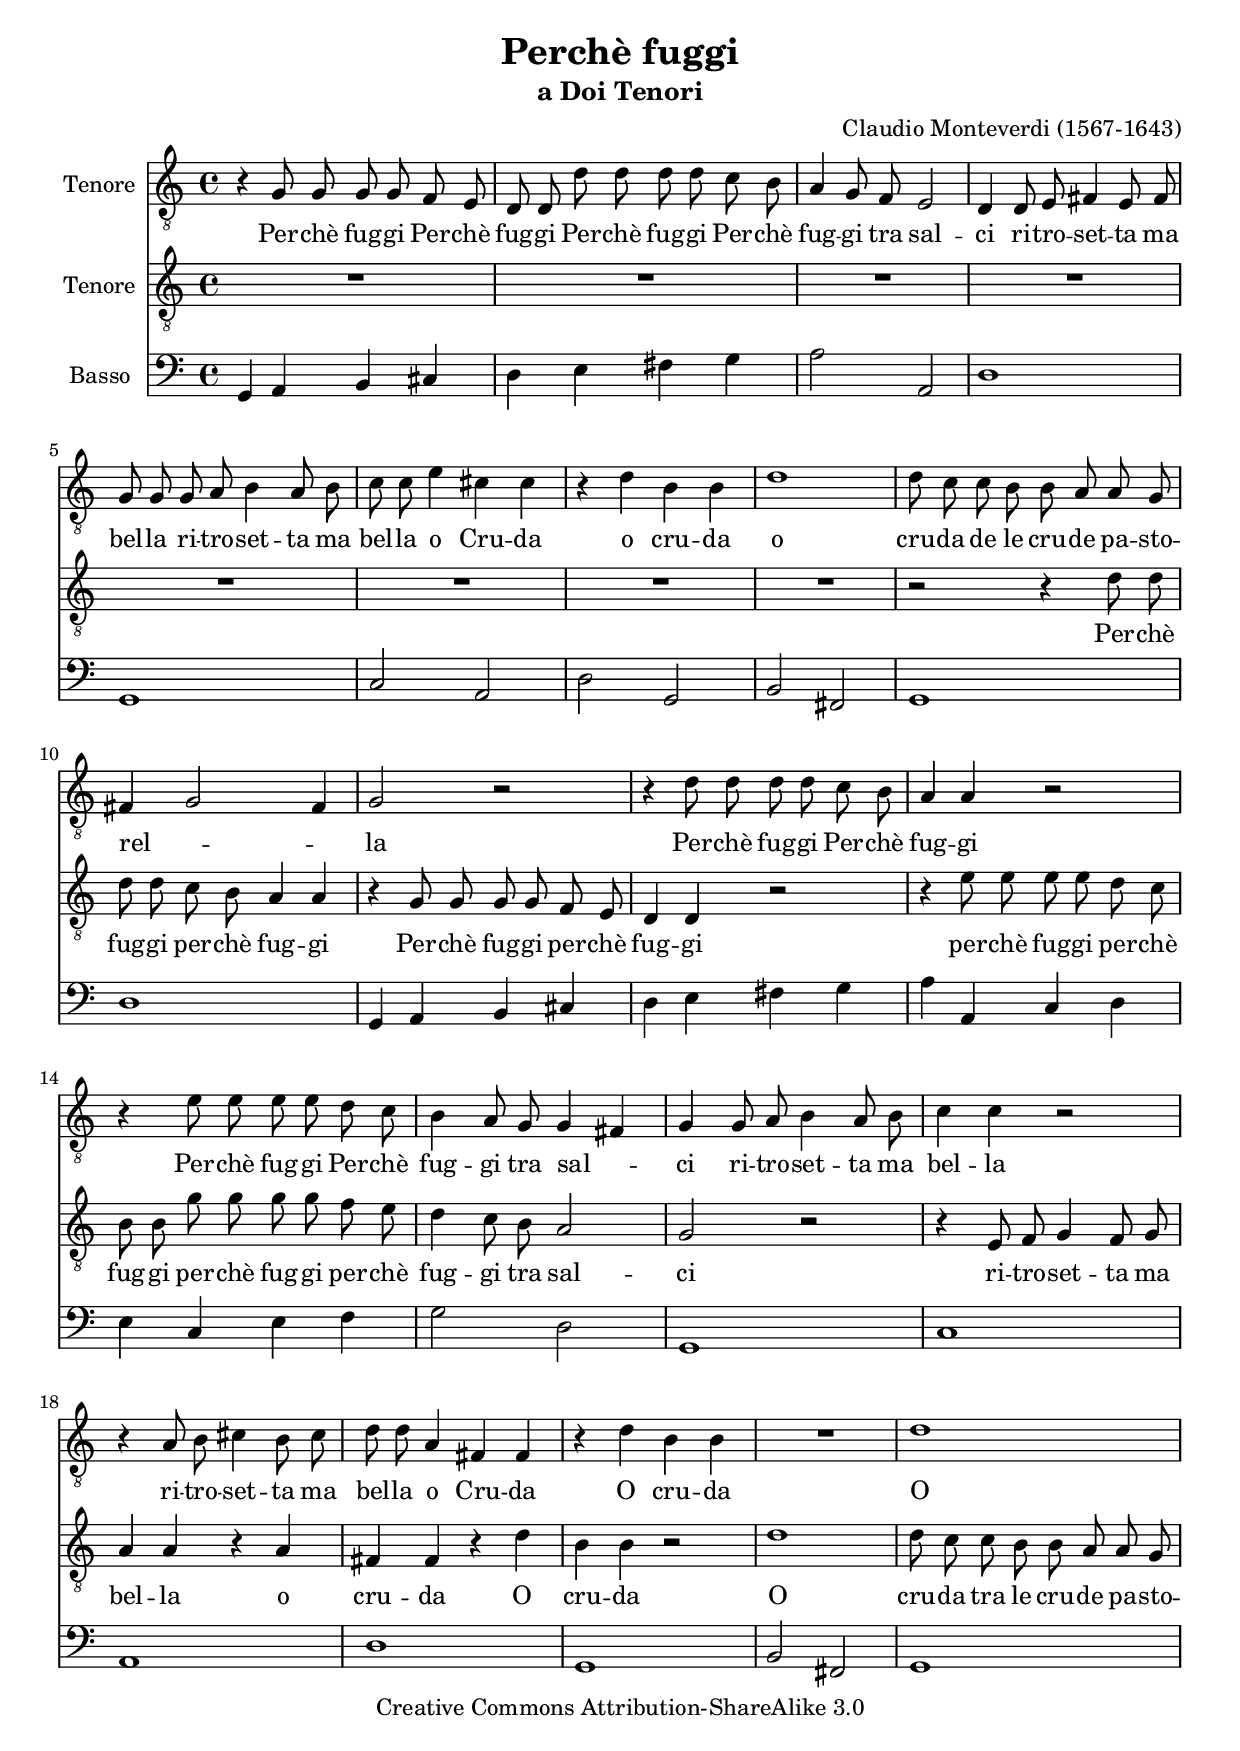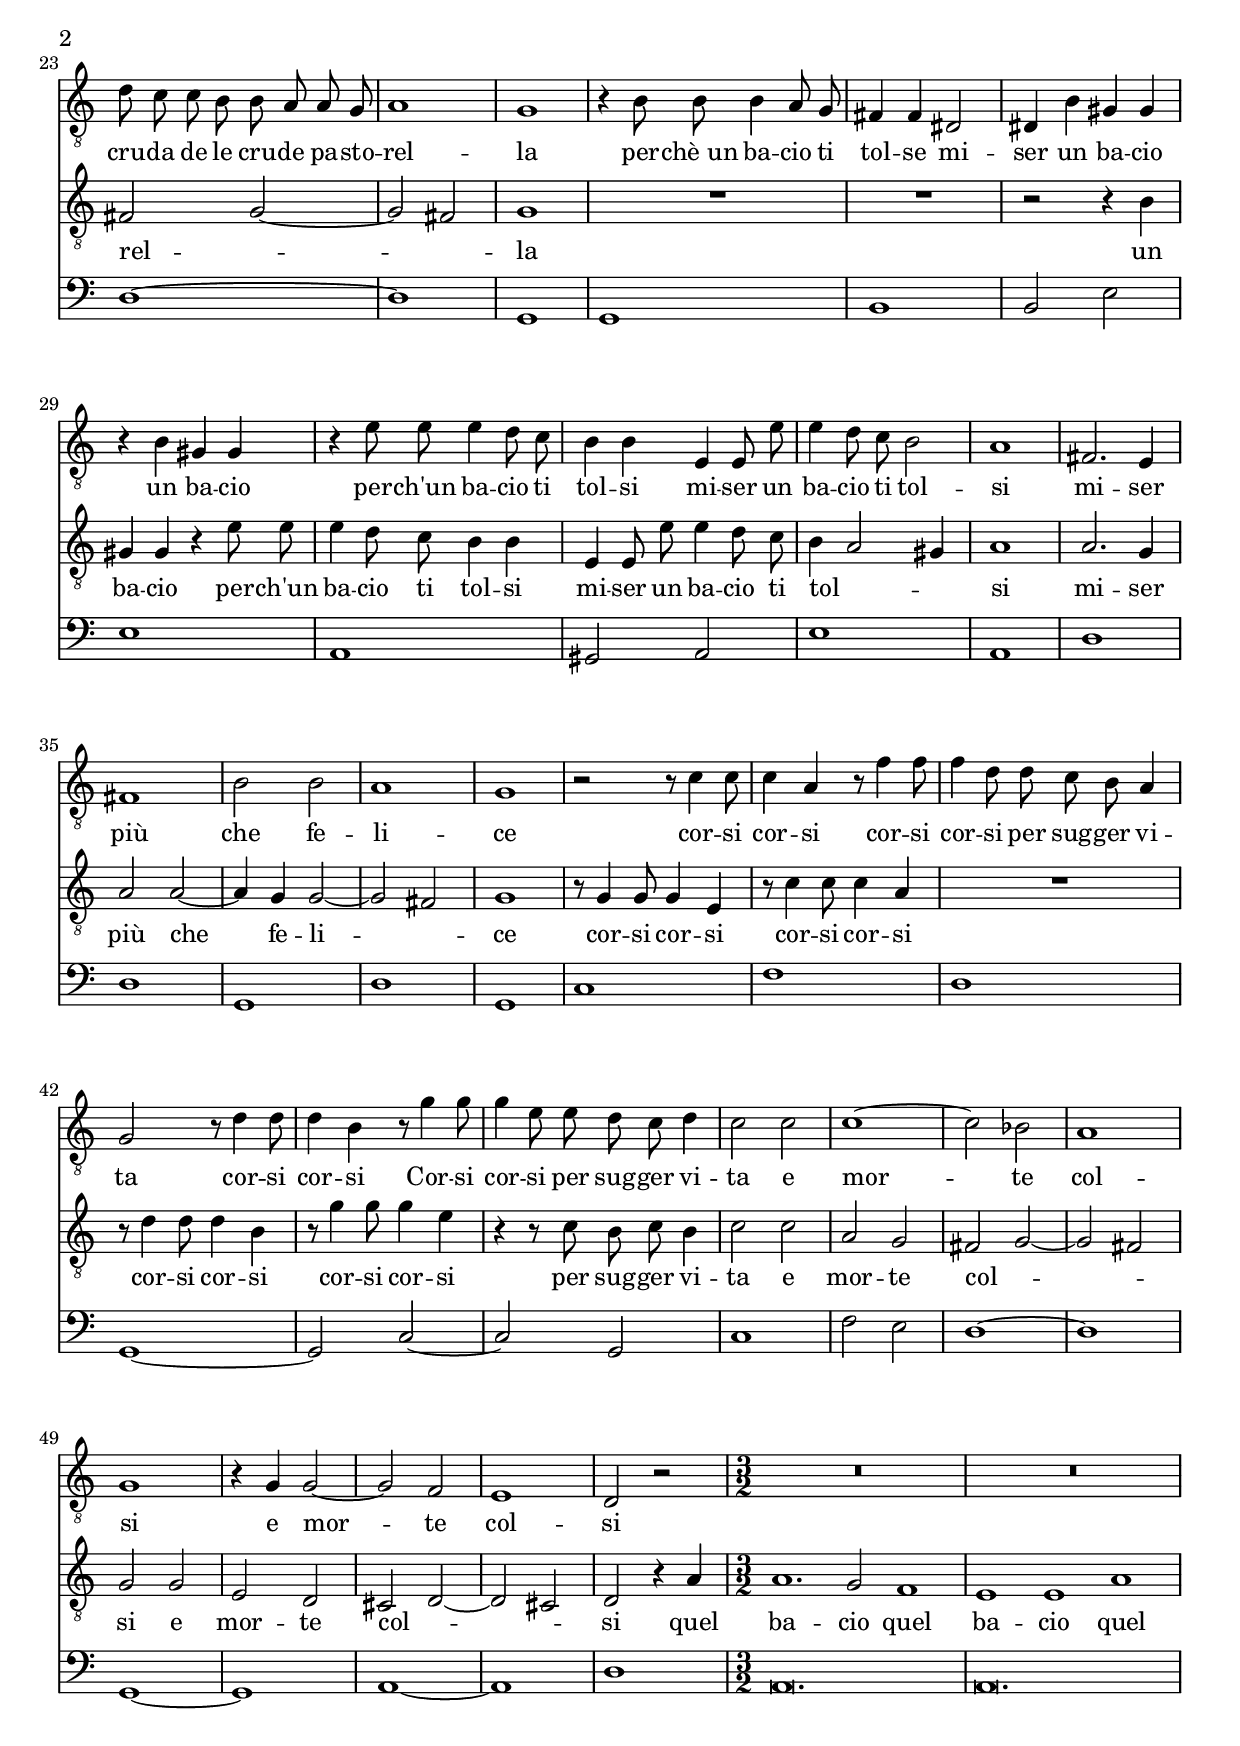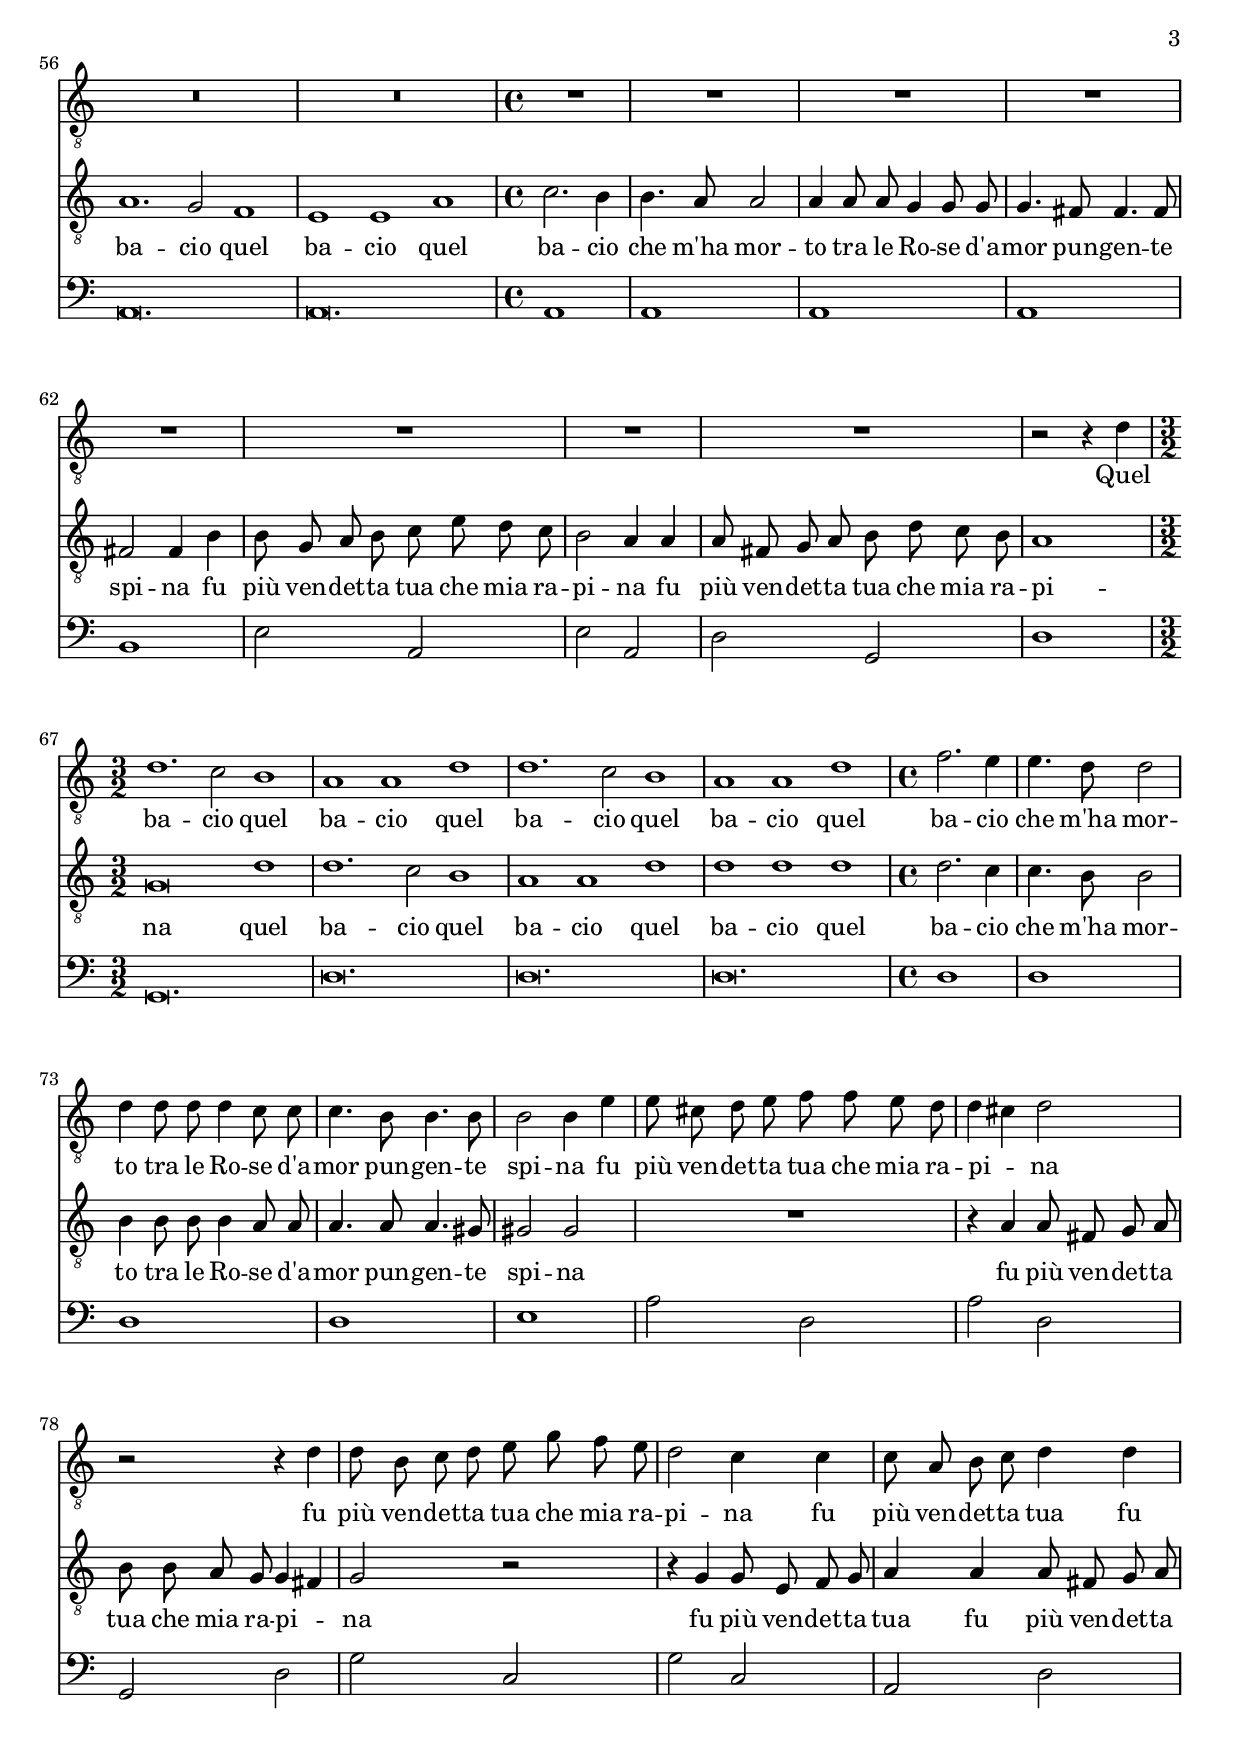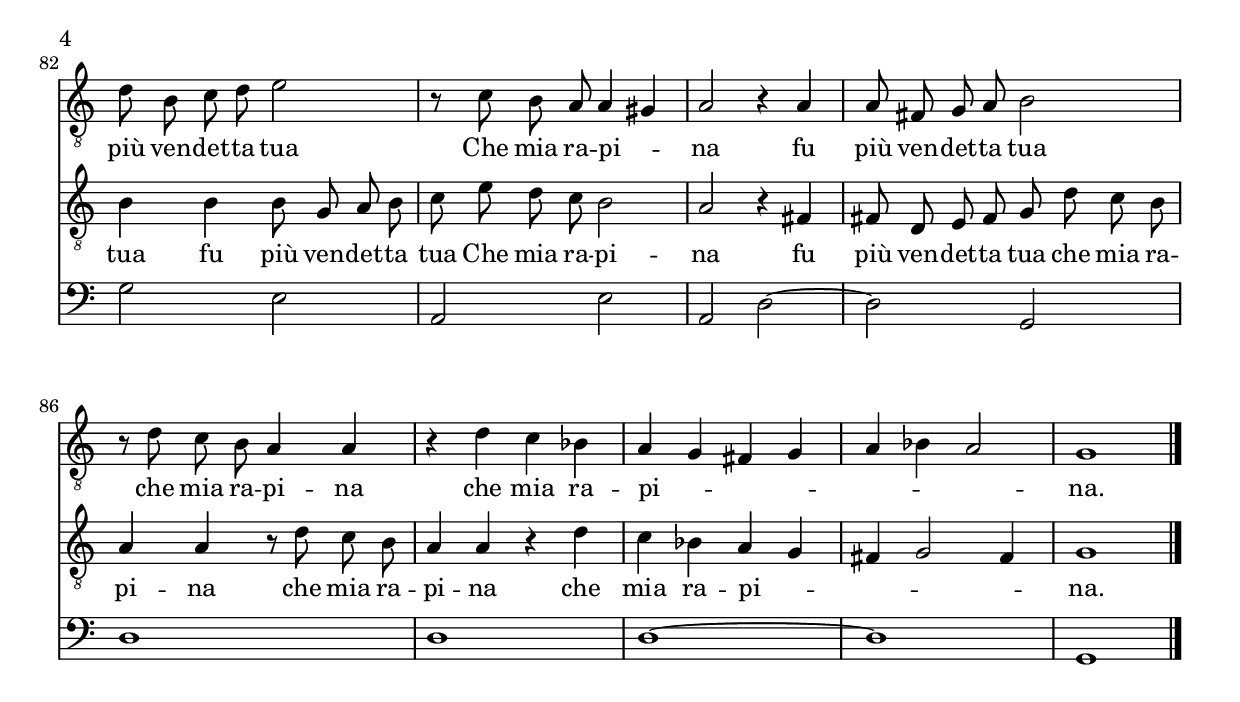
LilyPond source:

% Created on Mon Mar 16 21:04:00 CET 2009
\version "2.12.2"

\header {
	title = "Perchè fuggi"
	subtitle = "a Doi Tenori"
	composer = "Claudio Monteverdi (1567-1643)"
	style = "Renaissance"
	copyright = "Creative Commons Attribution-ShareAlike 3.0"
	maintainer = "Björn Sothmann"
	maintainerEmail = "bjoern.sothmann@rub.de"
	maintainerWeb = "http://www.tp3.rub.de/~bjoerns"
}

\include "deutsch.ly"

verseI= \lyricmode {
Per -- chè fug -- gi Per -- chè fug -- gi Per -- chè fug -- gi Per -- chè fug -- gi tra sal -- ci ri -- tro -- set -- ta ma bel -- la ri -- tro -- set -- ta ma bel -- la o Cru -- da o cru -- da o cru -- da de le cru -- de pa -- sto -- rel -- la Per -- chè fug -- gi Per -- chè fug -- gi Per -- chè fug -- gi Per -- chè fug -- gi tra sal -- ci ri -- tro -- set -- ta ma bel -- la ri -- tro -- set -- ta ma bel -- la o Cru -- da O cru -- da O cru -- da de le cru -- de pa -- sto -- rel -- la per -- chè_un ba -- cio ti tol -- se mi -- ser un ba -- cio un ba -- cio per -- ch'un ba -- cio ti tol -- si mi -- ser un ba -- cio ti tol -- si mi -- ser più che fe -- li -- ce cor -- si cor -- si cor -- si cor -- si per sug -- ger vi -- ta cor -- si cor -- si Cor -- si cor -- si per sug -- ger vi -- ta e mor -- te col -- si e mor -- te col -- si Quel ba -- cio quel ba -- cio quel ba -- cio quel ba -- cio quel ba -- cio che m'ha mor -- to tra le Ro -- se d'a -- mor pun -- gen -- te spi -- na fu più ven -- det -- ta tua che mia ra -- pi -- na fu più ven -- det -- ta tua che mia ra -- pi -- na fu più ven -- det -- ta tua fu più ven -- det -- ta tua Che mia ra -- pi -- na fu più ven -- det -- ta tua che mia ra -- pi -- na che mia ra -- pi -- na.
}
verseII= \lyricmode {
Per -- chè fug -- gi per -- chè fug -- gi Per -- chè fug -- gi per -- chè fug -- gi per -- chè fug -- gi per -- chè fug -- gi per -- chè fug -- gi per -- chè fug -- gi tra sal -- ci ri -- tro -- set -- ta ma bel -- la o cru -- da O cru -- da O cru -- da tra le cru -- de pa -- sto -- rel -- la un ba -- cio per -- ch'un ba -- cio ti tol -- si mi -- ser un ba -- cio ti tol -- si mi -- ser più che fe -- li -- ce cor -- si cor -- si cor -- si cor -- si cor -- si cor -- si cor -- si cor -- si per sug -- ger vi -- ta e mor -- te col -- si e mor -- te col -- si quel ba -- cio quel ba -- cio quel ba -- cio quel ba -- cio quel ba -- cio che m'ha mor -- to tra le Ro -- se d'a -- mor pun -- gen -- te spi -- na fu più ven -- det -- ta tua che mia ra -- pi -- na fu più ven -- det -- ta tua che mia ra -- pi -- na quel ba -- cio quel ba -- cio quel ba -- cio quel ba -- cio che m'ha mor -- to tra le Ro -- se d'a -- mor pun -- gen -- te spi -- na fu più ven -- det -- ta tua che mia ra -- pi -- na fu più ven -- det -- ta tua fu più ven -- det -- ta tua fu più ven -- det -- ta tua Che mia ra -- pi -- na fu più ven -- det -- ta tua che mia ra -- pi -- na che mia ra -- pi -- na che mia ra -- pi -- na.
}
 

staffTenore = \new Staff  {
	\time 4/4
	\override Score.MetronomeMark #'stencil = ##f
	\tempo 4 = 120 
	\set Staff.instrumentName="Tenore"
	\set Staff.midiInstrument="oboe"
	\key c \major
	\clef "G_8"
	\relative c' { 	
		\context Voice = "melodyTen" {
			\dynamicUp
			\autoBeamOff
			r4 g8 g g g f e |
			d d d' d d d c h |
			a4 g8 f e2 |
			d4 d8 e fis4 e8 fis |
			g g g a h4 a8 h |
			c c e4 cis cis |
			r d h h |
			d1 |
			d8 c c h h a a g |
			fis4\melisma g2 fis4\melismaEnd |
			g2 r |
			r4 d'8 d d d c h |
			a4 a r2 |
			r4 e'8 e e e d c |
			h4 a8 g g4\melisma fis\melismaEnd |
			g g8 a h4 a8 h |
			c4 c r2 |
			r4 a8 h cis4 h8 cis |
			d d a4 fis fis |
			r d' h h |
			R1 |
			d |
			d8 c c h h a a g |
			a1 |
			g |
			r4 h8 h h4 a8 g |
			fis4 fis dis2 |
			dis4 h' gis gis |
			r h gis gis |
			r e'8 e e4 d8 c |
			h4 h e, e8 e' |
			e4 d8 c h2 |
			a1 |
			fis2. e4 |
			fis1 |
			h2 h |
			a1 |
			g |
			r2 r8 c4 c8 |
			c4 a r8 f'4 f8 |
			f4 d8 d c h a4 |
			g2 r8 d'4 d8 |
			d4 h r8 g'4 g8 |
			g4 e8 e d c d4 |
			c2 c |
			c1~ |
			c2 b |
			a1 |
			g |
			r4 g g2~ |
			g f |
			e1 |
			d2 r |
			\time 3/2
			\set Score.measureLength = #(ly:make-moment 3 1)
			\tempo 2=360
			R\breve.*4 |
			\time 4/4
			\tempo 4=120
			R1*8 |
			r2 r4 d' |
			\time 3/2
			\set Score.measureLength = #(ly:make-moment 3 1)
			\tempo 2=360
			d1. c2 h1 |
			a a d |
			d1. c2 h1 |
			a a d |
			\time 4/4
			\tempo 4=120
			f2. e4 |
			e4. d8 d2 |
			d4 d8 d d4 c8 c |
			c4. h8 h4. h8 |
			h2 h4 e |
			e8 cis d e f f e d |
			d4\melisma cis\melismaEnd d2 |
			r2 r4 d |
			d8 h c d e g f e |
			d2 c4 c |
			c8 a h c d4 d |
			d8 h c d e2 |
			r8 c h a a4\melisma gis\melismaEnd |
			a2 r4 a |
			a8 fis g a h2 |
			r8 d c h a4 a |
			r d c b |
			a\melisma g fis g |
			a b a2\melismaEnd |
			g1 |
		}

	\bar "|."
	}

}
staffTenoreII = \new Staff  {
	\set Staff.instrumentName="Tenore"
	\set Staff.midiInstrument="oboe"
	\key c \major
	\clef "G_8"
	\relative c' { 	
		\context Voice = "melodyTenIII" {
			\dynamicUp
			\autoBeamOff
			R1*8 |
			r2 r4 d8 d |
			d d c h a4 a |
			r g8 g g g f e |
			d4 d r2 |
			r4 e'8 e e e d c |
			h h g' g g g f e |
			d4 c8 h a2 |
			g r |
			r4 e8 f g4 f8 g |
			a4 a r a |
			fis fis r d' |
			h h r2 |
			d1 |
			d8 c c h h a a g |
			fis2\melisma g~ |
			g fis\melismaEnd |
			g1 |
			R1*2 |
			r2 r4 h |
			gis gis r e'8 e |
			e4 d8 c h4 h |
			e, e8 e' e4 d8 c |
			h4\melisma a2 gis4\melismaEnd
			a1 |
			a2. g4 |
			a2 a~ |
			a4 g g2~\melisma |
			g fis\melismaEnd |
			g1 |
			r8 g4 g8 g4 e |
			r8 c'4 c8 c4 a |
			R1 |
			r8 d4 d8 d4 h |
			r8 g'4 g8 g4 e |
			r4 r8 c h c h4 |
			c2 c |
			a g |
			fis\melisma g~ |
			g fis\melismaEnd |
			g g |
			e d |
			cis\melisma d~ |
			d cis\melismaEnd |
			d r4 a' |
			\time 3/2
			\set Score.measureLength = #(ly:make-moment 3 1)
			a1. g2 f1 |
			e e a |
			a1. g2 f1 |
			e e a |
			\time 4/4
			c2. h4 |
			h4. a8 a2 |
			a4 a8 a g4 g8 g |
			g4. fis8 fis4. fis8 |
			fis2 fis4 h |
			h8 g a h c e d c |
			h2 a4 a |
			a8 fis g a h d c h |
			a1 |
			\time 3/2
			\set Score.measureLength = #(ly:make-moment 3 1)
			g\breve d'1 |
			d1. c2 h1 |
			a a d |
			d d d |
			\time 4/4
			d2. c4 |
			c4. h8 h2 |
			h4 h8 h h4 a8 a |
			a4. a8 a4. gis8 |
			gis2 gis |
			R1 |
			r4 a a8 fis g a |
			h h a g g4\melisma fis\melismaEnd |
			g2 r |
			r4 g g8 e f g |
			a4 a a8 fis g a |
			h4 h h8 g a h |
			c e d c h2 |
			a r4 fis |
			fis8 d e fis g d' c h |
			a4 a r8 d c h |
			a4 a r d |
			c b a\melisma g |
			fis g2 fis4\melismaEnd |
			g1 |
		}

	\bar "|."
	}

}
staffBasso = \new Staff  {
	\set Staff.instrumentName="Basso"
	\set Staff.midiInstrument="harpsichord"
	\key c \major
	\clef bass
	\relative c { 	
		g4 a h cis |
		d e fis g |
		a2 a, |
		d1 |
		g, |
		c2 a |
		d g, |
		h fis |
		g1 |
		d' |
		g,4 a h cis |
		d e fis g |
		a a, c d |
		e c e f |
		g2 d |
		g,1 |
		c |
		a |
		d |
		g, |
		h2 fis |
		g1 |
		d'~ |
		d |
		g, |
		g |
		h |
		h2 e |
		e1 |
		a, |
		gis2 a |
		e'1 |
		a, |
		d |
		d |
		g, |
		d' |
		g, |
		c |
		f |
		d |
		g,~ |
		g2 c~ |
		c g |
		c1 |
		f2 e |
		d1~ |
		d |
		g,~ |
		g |
		a~ |
		a |
		d |
		\time 3/2
		\set Score.measureLength = #(ly:make-moment 3 1)
		a\breve. |
		a |
		a |
		a |
		\time 4/4
		a1 |
		a |
		a |
		a |
		h |
		e2 a, |
		e'2 a, |
		d g, |
		d'1 |
		\time 3/2
		\set Score.measureLength = #(ly:make-moment 3 1)
		g,\breve. |
		d' |
		d |
		d |
		\time 4/4
		d1 |
		d |
		d |
		d |
		e |
		a2 d, |
		a' d, |
		g, d' |
		g c, |
		g' c, |
		a d |
		g e |
		a, e' |
		a, d~ |
		d g, |
		d'1 |
		d |
		d~ |
		d |
		g, |
	\bar "|."
	}

}


\score {
	<<
		\staffTenore
		\context Lyrics = "lmelodyTen" \lyricmode  { \lyricsto "melodyTen" \verseI }
		
		\staffTenoreII
		\context Lyrics = "lmelodyTenIII" \lyricmode  { \lyricsto "melodyTenIII" \verseII }
		
		\staffBasso
	>>
	
	\midi {
	}

	\layout  {
	}
}

\paper {
}

